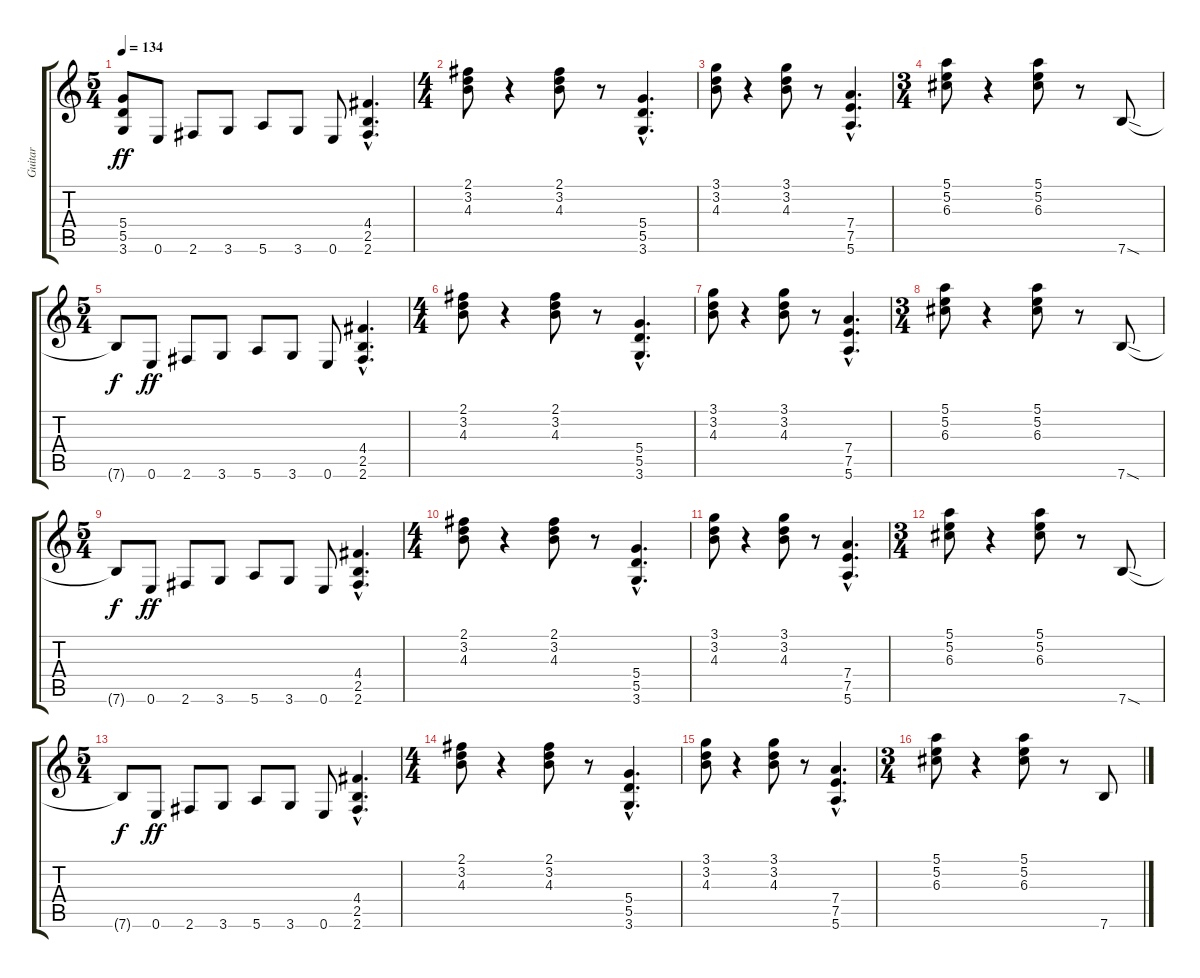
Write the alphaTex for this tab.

\track ("Guitar" "Guitar") {instrument distortionguitar}
\staff {score tabs}
\tuning (E4 B3 G3 D3 A2 E2) {hide}
\ts (5 4)
\tempo 134
\clef g2
\ks c
(5.4 5.5 3.6).8{dy ff} 0.6.8 2.6.8 3.6.8 5.6.8 3.6.8 0.6.8 (4.4{hac} 2.5{hac} 2.6{hac}).4{d} |
\ts (4 4)
(2.1 3.2 4.3).8 r.4 (2.1 3.2 4.3).8 r.8 (5.4{hac} 5.5{hac} 3.6{hac}).4{d} |
(3.1 3.2 4.3).8 r.4 (3.1 3.2 4.3).8 r.8 (7.4{hac} 7.5{hac} 5.6{hac}).4{d} |
\ts (3 4)
(5.1 5.2 6.3).8 r.4 (5.1 5.2 6.3).8 r.8 7.6{sod}.8 |
\ts (5 4)
7.6{t}.8{dy f} 0.6.8{dy ff} 2.6.8 3.6.8 5.6.8 3.6.8 0.6.8 (4.4{hac} 2.5{hac} 2.6{hac}).4{d} |
\ts (4 4)
(2.1 3.2 4.3).8 r.4 (2.1 3.2 4.3).8 r.8 (5.4{hac} 5.5{hac} 3.6{hac}).4{d} |
(3.1 3.2 4.3).8 r.4 (3.1 3.2 4.3).8 r.8 (7.4{hac} 7.5{hac} 5.6{hac}).4{d} |
\ts (3 4)
(5.1 5.2 6.3).8 r.4 (5.1 5.2 6.3).8 r.8 7.6{sod}.8 |
\ts (5 4)
7.6{t}.8{dy f} 0.6.8{dy ff} 2.6.8 3.6.8 5.6.8 3.6.8 0.6.8 (4.4{hac} 2.5{hac} 2.6{hac}).4{d} |
\ts (4 4)
(2.1 3.2 4.3).8 r.4 (2.1 3.2 4.3).8 r.8 (5.4{hac} 5.5{hac} 3.6{hac}).4{d} |
(3.1 3.2 4.3).8 r.4 (3.1 3.2 4.3).8 r.8 (7.4{hac} 7.5{hac} 5.6{hac}).4{d} |
\ts (3 4)
(5.1 5.2 6.3).8 r.4 (5.1 5.2 6.3).8 r.8 7.6{sod}.8 |
\ts (5 4)
7.6{t}.8{dy f} 0.6.8{dy ff} 2.6.8 3.6.8 5.6.8 3.6.8 0.6.8 (4.4{hac} 2.5{hac} 2.6{hac}).4{d} |
\ts (4 4)
(2.1 3.2 4.3).8 r.4 (2.1 3.2 4.3).8 r.8 (5.4{hac} 5.5{hac} 3.6{hac}).4{d} |
(3.1 3.2 4.3).8 r.4 (3.1 3.2 4.3).8 r.8 (7.4{hac} 7.5{hac} 5.6{hac}).4{d} |
\ts (3 4)
(5.1 5.2 6.3).8 r.4 (5.1 5.2 6.3).8 r.8 7.6.8
